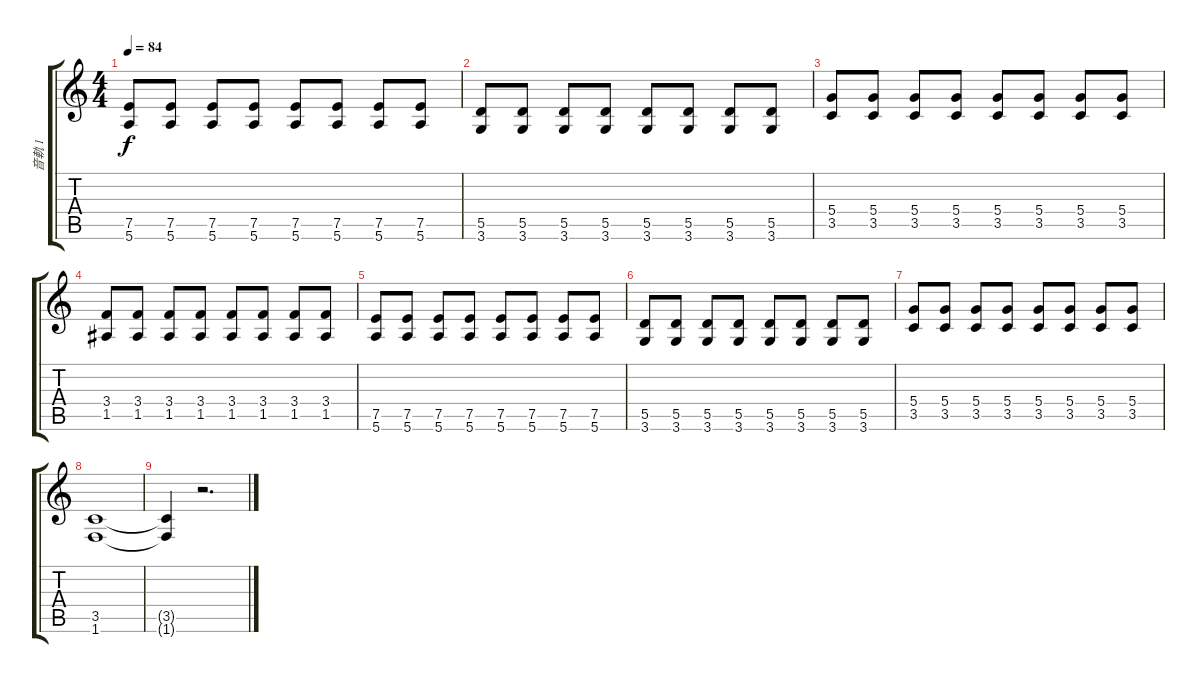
\track ("音軌 1" "音軌 1") {instrument electricguitarjazz}
\staff {score tabs}
\tuning (E4 B3 G3 D3 A2 E2) {hide}
\ts (4 4)
\tempo 84
\clef g2
\ks c
(7.5 5.6).8{dy f} (7.5 5.6).8 (7.5 5.6).8 (7.5 5.6).8 (7.5 5.6).8 (7.5 5.6).8 (7.5 5.6).8 (7.5 5.6).8 |
(5.5 3.6).8 (5.5 3.6).8 (5.5 3.6).8 (5.5 3.6).8 (5.5 3.6).8 (5.5 3.6).8 (5.5 3.6).8 (5.5 3.6).8 |
(5.4 3.5).8 (5.4 3.5).8 (5.4 3.5).8 (5.4 3.5).8 (5.4 3.5).8 (5.4 3.5).8 (5.4 3.5).8 (5.4 3.5).8 |
(3.4 1.5).8 (3.4 1.5).8 (3.4 1.5).8 (3.4 1.5).8 (3.4 1.5).8 (3.4 1.5).8 (3.4 1.5).8 (3.4 1.5).8 |
(7.5 5.6).8 (7.5 5.6).8 (7.5 5.6).8 (7.5 5.6).8 (7.5 5.6).8 (7.5 5.6).8 (7.5 5.6).8 (7.5 5.6).8 |
(5.5 3.6).8 (5.5 3.6).8 (5.5 3.6).8 (5.5 3.6).8 (5.5 3.6).8 (5.5 3.6).8 (5.5 3.6).8 (5.5 3.6).8 |
(5.4 3.5).8 (5.4 3.5).8 (5.4 3.5).8 (5.4 3.5).8 (5.4 3.5).8 (5.4 3.5).8 (5.4 3.5).8 (5.4 3.5).8 |
(3.5 1.6).1 |
(3.5{t} 1.6{t}).4 r.2{d}
